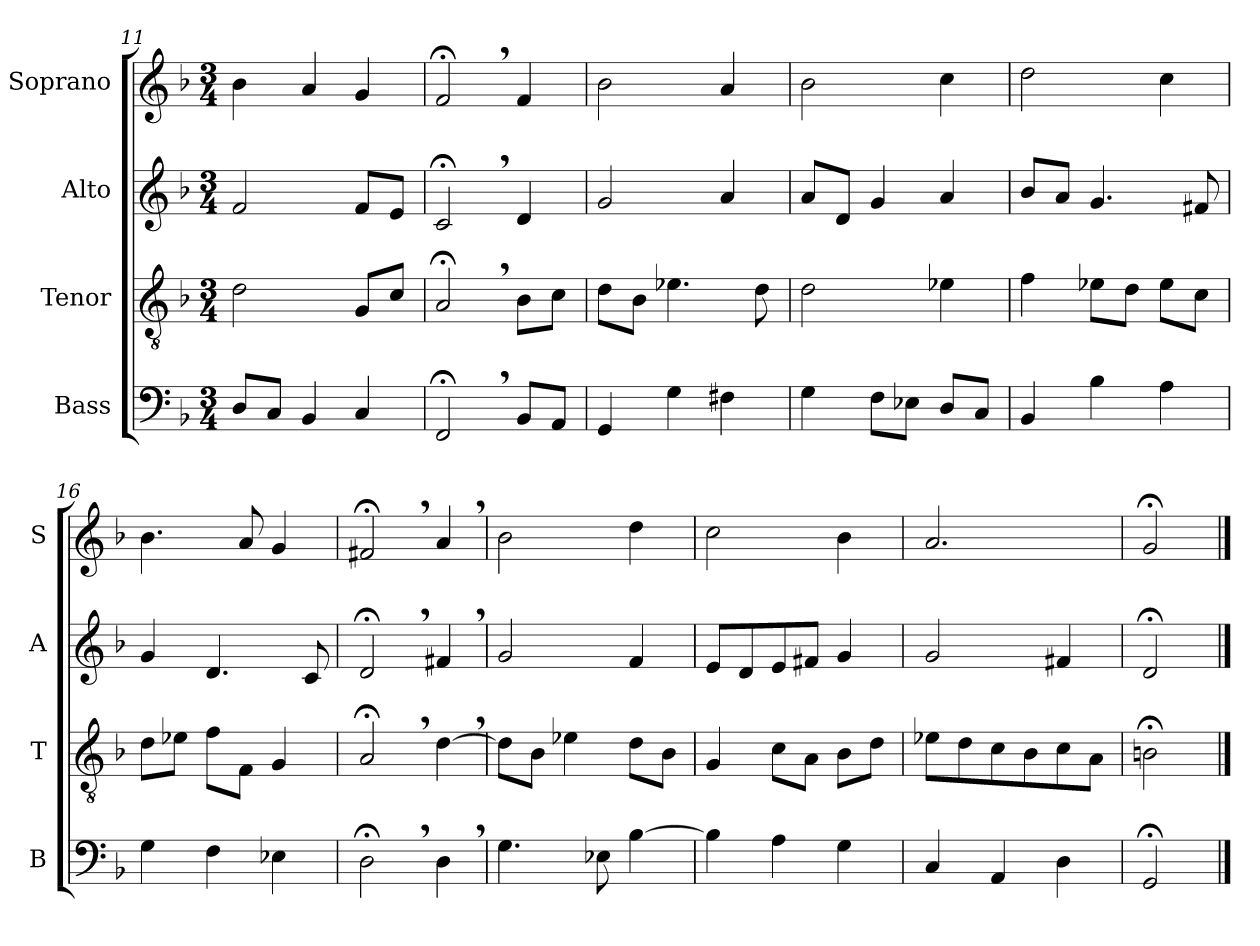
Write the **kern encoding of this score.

**kern	**kern	**kern	**kern
*part4	*part3	*part2	*part1
*staff4	*staff3	*staff2	*staff1
*I"Bass	*I"Tenor	*I"Alto	*I"Soprano
*I'B	*I'T	*I'A	*I'S
*clefF4	*clefGv2	*clefG2	*clefG2
*k[b-]	*k[b-]	*k[b-]	*k[b-]
*M3/4	*M3/4	*M3/4	*M3/4
=11	=11	=11	=11
8D/L	2d\	2f/	4b-\
8C/J	.	.	.
4BB-/	.	.	4a/
4C/	8G/L	8f/L	4g/
.	8c/J	8e/J	.
=12	=12	=12	=12
2FF;<,/	2A;<,/	2c;<,/	2f;<,/
8BB-/L	8B-\L	4d/	4f/
8AA/J	8c\J	.	.
=13	=13	=13	=13
4GG/	8d\L	2g/	2b-\
.	8B-\J	.	.
4G\	4.e-X\	.	.
4F#X\	.	4a/	4a/
.	8d\	.	.
=14	=14	=14	=14
4G\	2d\	8a/L	2b-\
.	.	8d/J	.
8F\L	.	4g/	.
8E-X\J	.	.	.
8D/L	4e-X\	4a/	4cc\
8C/J	.	.	.
=15	=15	=15	=15
4BB-/	4f\	8b-/L	2dd\
.	.	8a/J	.
4B-\	8e-X\L	4.g/	.
.	8d\J	.	.
4A\	8e-\L	.	4cc\
.	8c\J	8f#X/	.
=16	=16	=16	=16
4G\	8d\L	4g/	4.b-\
.	8e-X\J	.	.
4F\	8f\L	4.d/	.
.	8F\J	.	8a/
4E-X\	4G/	.	4g/
.	.	8c/	.
=17	=17	=17	=17
2D;<,\	2A;<,/	2d;<,/	2f#X;<,/
4D,\	[4d,\	4f#X,/	4a,/
=18	=18	=18	=18
4.G\	8d\L]	2g/	2b-\
.	8B-\J	.	.
.	4e-X\	.	.
8E-X\	.	.	.
[4B-\	8d\L	4f/	4dd\
.	8B-\J	.	.
=19	=19	=19	=19
4B-\]	4G/	8e/L	2cc\
.	.	8d/	.
4A\	8c\L	8e/	.
.	8A\J	8f#X/J	.
4G\	8B-\L	4g/	4b-\
.	8d\J	.	.
=20	=20	=20	=20
4C/	8e-X\L	2g/	2.a/
.	8d\	.	.
4AA/	8c\	.	.
.	8B-\	.	.
4D\	8c\	4f#X/	.
.	8A\J	.	.
=21	=21	=21	=21
2GG;</	2Bn;<\	2d;</	2g;</
==	==	==	==
*-	*-	*-	*-
